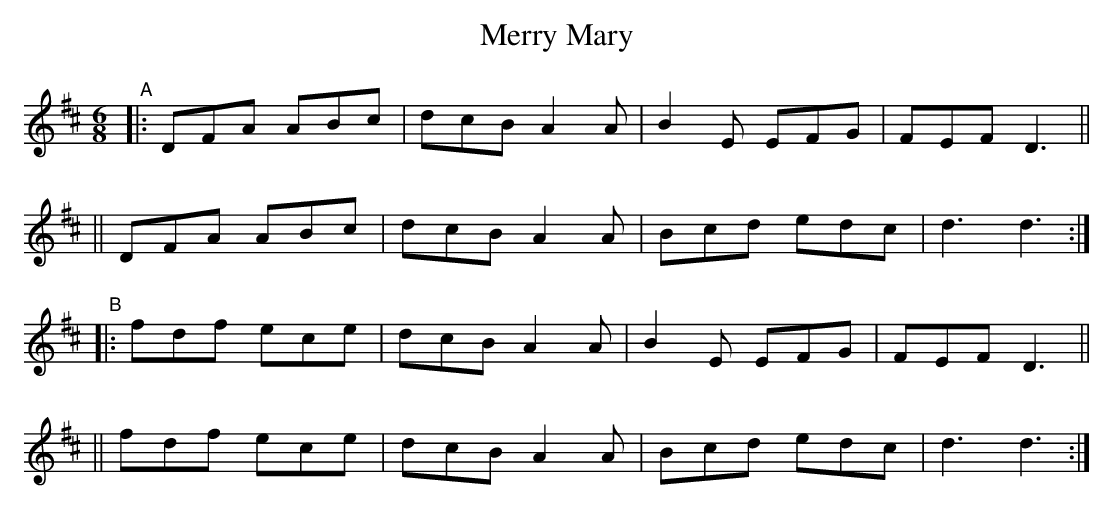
X:1
T: Merry Mary
M: 6/8
L: 1/8
K: D
"^A"\
|: DFA ABc | dcB A2A | B2E EFG | FEF D3 ||
|| DFA ABc | dcB A2A | Bcd edc | d3  d3 :|
"^B"\
|: fdf ece | dcB A2A | B2E EFG | FEF D3 ||
|| fdf ece | dcB A2A | Bcd edc | d3  d3 :|
